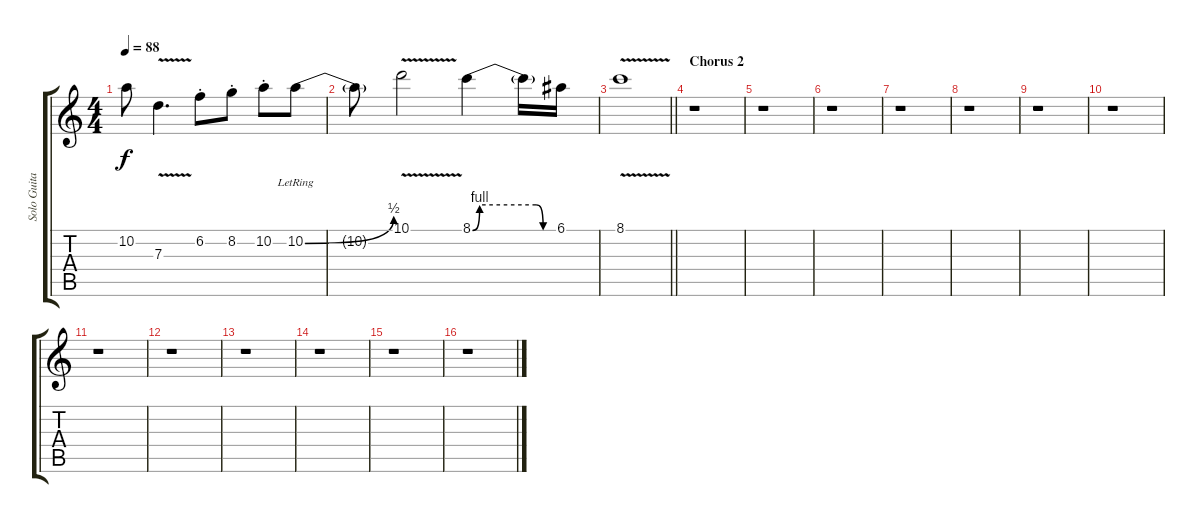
\track ("Solo Guitar" "Solo Guita") {instrument distortionguitar}
\staff {score tabs}
\tuning (E4 B3 G3 D3 A2 E2) {hide}
\ts (4 4)
\tempo 88
\clef g2
\ks c
10.2{t}.8{dy f} 7.3{v}.4{d} 6.2{st}.8 8.2{st}.8 10.2{st}.8 10.2{be (bend 0 0 60 2) lr}.8 |
10.2{t}.8 10.1{v}.2 8.1{be (custom 0 0 5 4 45 4 50 0 60 0)}.4 8.1{t}.16 6.1.16 |
\barLineRight lightlight
8.1{v}.1 |
\section ("" "Chorus 2")
r.1 |
r.1 |
r.1 |
r.1 |
r.1 |
r.1 |
r.1 |
r.1 |
r.1 |
r.1 |
r.1 |
r.1 |
r.1
